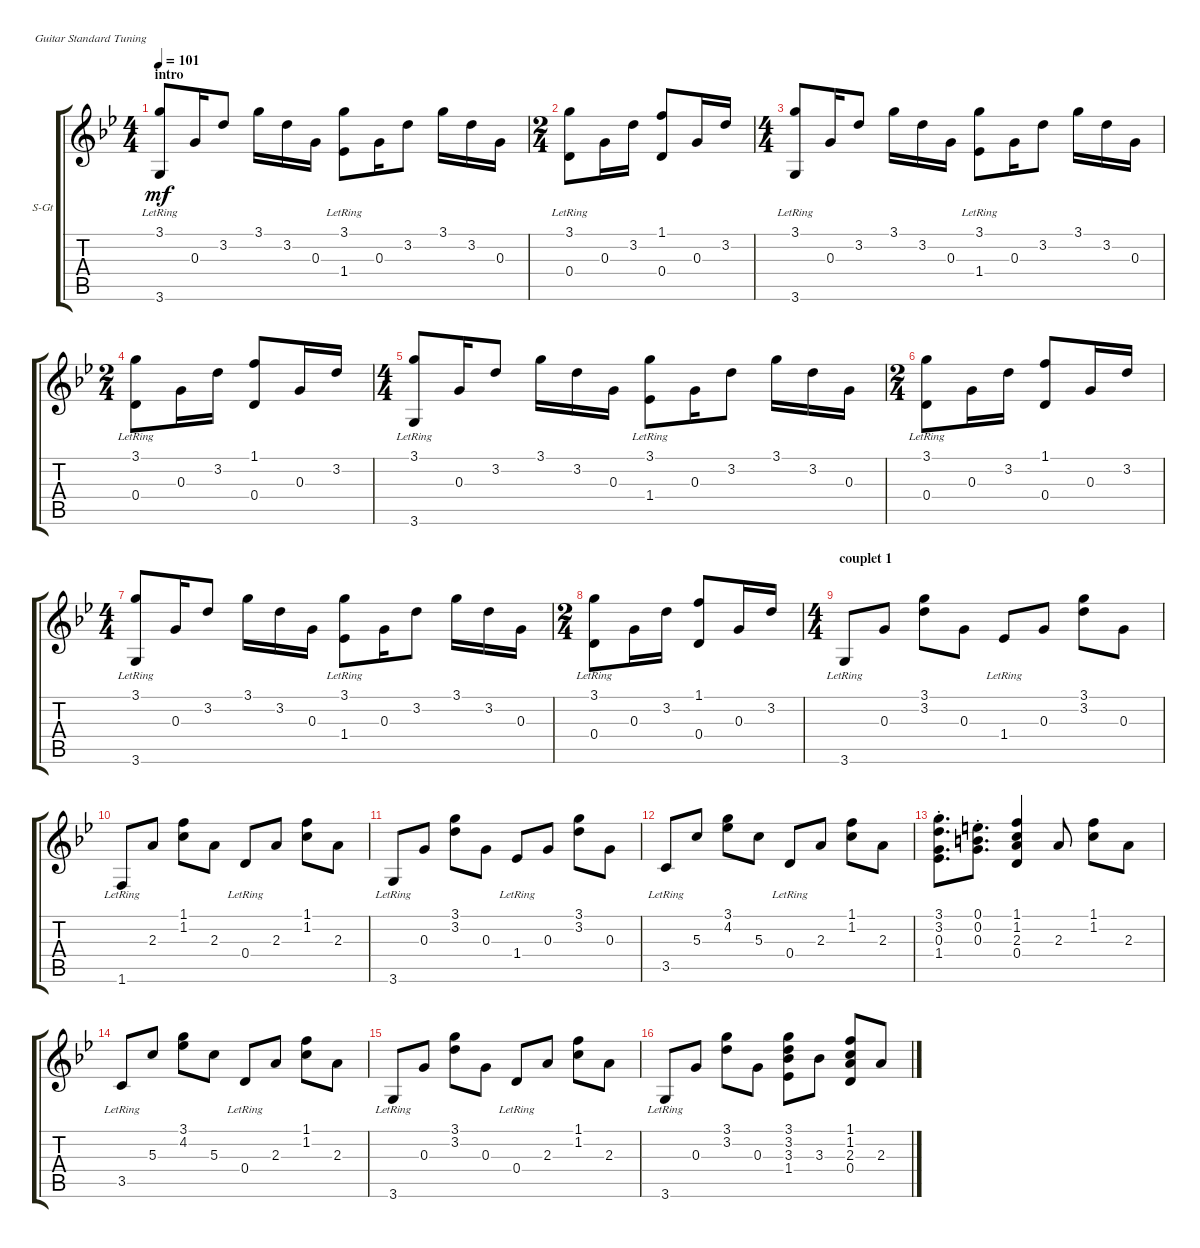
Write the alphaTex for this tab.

\defaultSystemsLayout 4
\bracketExtendMode groupsimilarinstruments
\firstSystemTrackNameOrientation horizontal
\otherSystemsTrackNameOrientation horizontal
\track ("Steel Guitar" "S-Gt") {instrument acousticguitarsteel}
\staff {score tabs}
\tuning (E4 B3 G3 D3 A2 E2)
\ts (4 4)
\section ("" "intro")
\tempo 101
\clef g2
\ks gminor
(3.6{lr} 3.1).8{dy mf instrument acousticguitarsteel} 0.3.16 3.2.8 3.1.16 3.2.16 0.3.16 (1.4{lr} 3.1).8 0.3.16 3.2.8 3.1.16 3.2.16 0.3.16 |
\ts (2 4)
(3.1 0.4{lr}).8 0.3.16 3.2.16 (1.1 0.4).8 0.3.16 3.2.16 |
\ts (4 4)
(3.6{lr} 3.1).8 0.3.16 3.2.8 3.1.16 3.2.16 0.3.16 (1.4{lr} 3.1).8 0.3.16 3.2.8 3.1.16 3.2.16 0.3.16 |
\ts (2 4)
(3.1 0.4{lr}).8 0.3.16 3.2.16 (1.1 0.4).8 0.3.16 3.2.16 |
\ts (4 4)
(3.6{lr} 3.1).8 0.3.16 3.2.8 3.1.16 3.2.16 0.3.16 (1.4{lr} 3.1).8 0.3.16 3.2.8 3.1.16 3.2.16 0.3.16 |
\ts (2 4)
(3.1 0.4{lr}).8 0.3.16 3.2.16 (1.1 0.4).8 0.3.16 3.2.16 |
\ts (4 4)
(3.6{lr} 3.1).8 0.3.16 3.2.8 3.1.16 3.2.16 0.3.16 (1.4{lr} 3.1).8 0.3.16 3.2.8 3.1.16 3.2.16 0.3.16 |
\ts (2 4)
(3.1 0.4{lr}).8 0.3.16 3.2.16 (1.1 0.4).8 0.3.16 3.2.16 |
\ts (4 4)
\section ("" "couplet 1")
3.6{lr}.8 0.3.8 (3.2 3.1).8 0.3.8 1.4{lr}.8 0.3.8 (3.2 3.1).8 0.3.8 |
1.6{lr}.8 2.3.8 (1.2 1.1).8 2.3.8 0.4{lr}.8 2.3.8 (1.2 1.1).8 2.3.8 |
3.6{lr}.8 0.3.8 (3.2 3.1).8 0.3.8 1.4{lr}.8 0.3.8 (3.2 3.1).8 0.3.8 |
3.5{lr}.8 5.3.8 (4.2 3.1).8 5.3.8 0.4{lr}.8 2.3.8 (1.2 1.1).8 2.3.8 |
(1.4{st} 0.3{st} 3.2{st} 3.1{st}).8{d} (0.3{st} 0.2{st} 0.1{st}).8{d} (0.4 2.3 1.2 1.1).4 2.3.8 (1.2 1.1).8 2.3.8 |
3.5{lr}.8 5.3.8 (4.2 3.1).8 5.3.8 0.4{lr}.8 2.3.8 (1.2 1.1).8 2.3.8 |
3.6{lr}.8 0.3.8 (3.2 3.1).8 0.3.8 0.4{lr}.8 2.3.8 (1.2 1.1).8 2.3.8 |
3.6{lr}.8 0.3.8 (3.2 3.1).8 0.3.8 (1.4 3.3 3.2 3.1).8 3.3.8 (0.4 2.3 1.2 1.1).8 2.3.8
